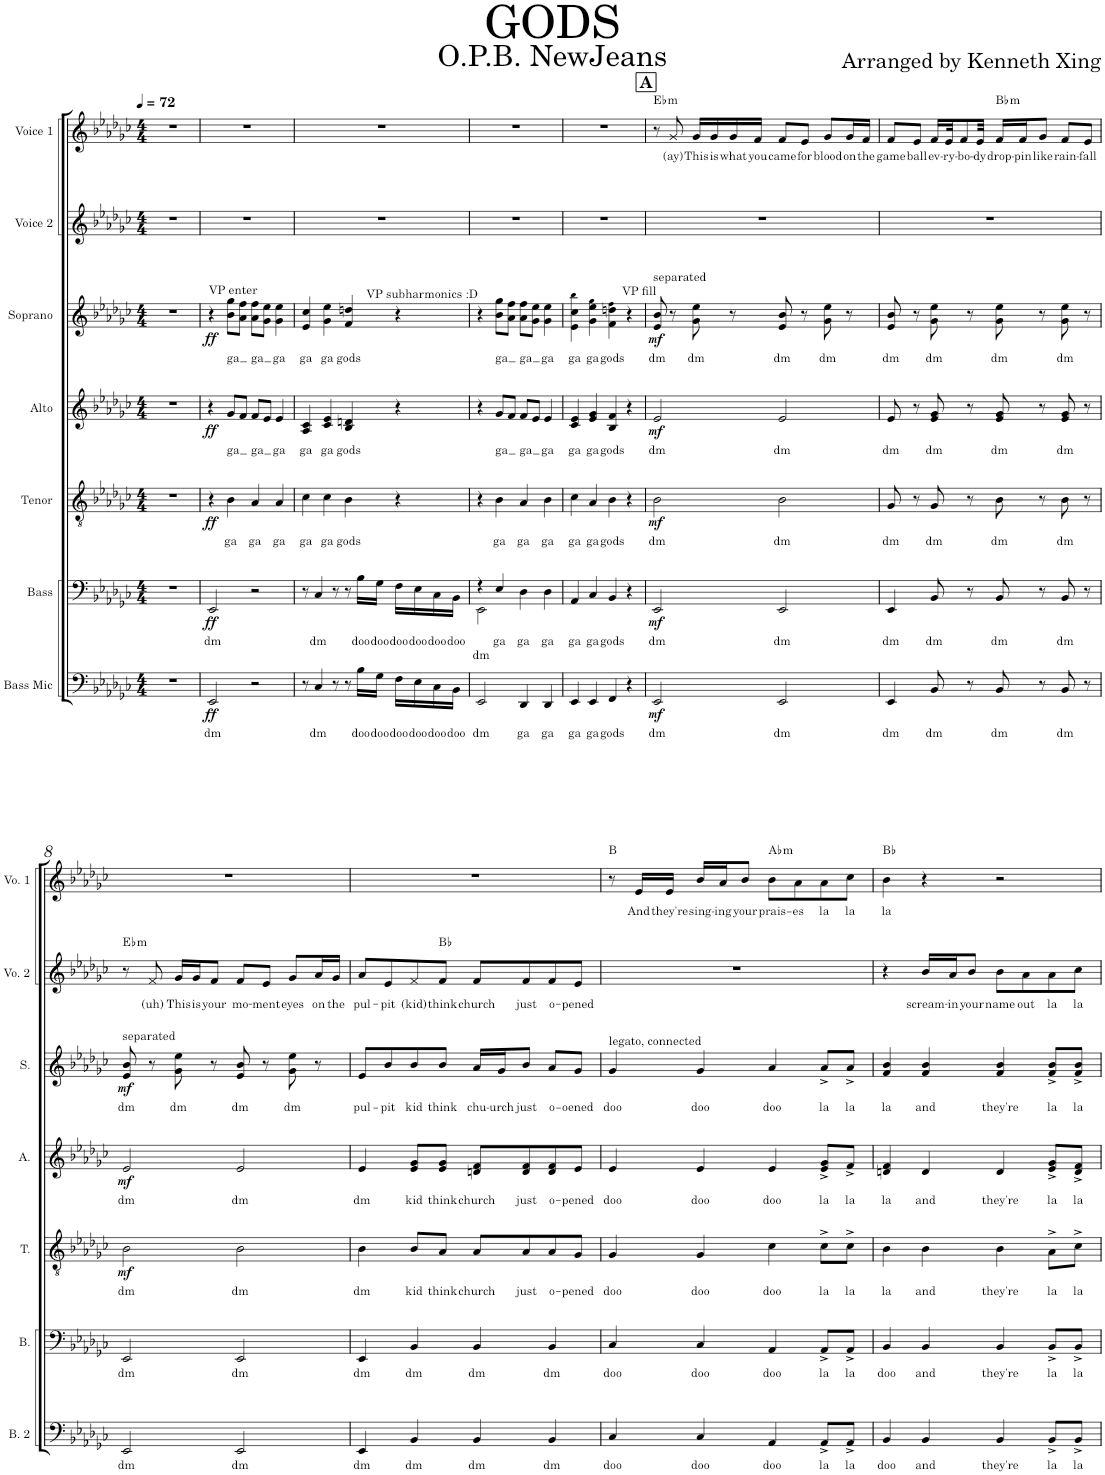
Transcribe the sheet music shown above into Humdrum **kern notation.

**kern	**text	**dynam	**kern	**text	**text	**dynam	**kern	**text	**dynam	**kern	**text	**dynam	**kern	**text	**dynam	**kern	**text	**harte	**kern	**text	**harte
*part7	*part7	*part7	*part6	*part6	*part6	*part6	*part5	*part5	*part5	*part4	*part4	*part4	*part3	*part3	*part3	*part2	*part2	*part2	*part1	*part1	*part1
*staff7	*staff7	*staff7	*staff6	*staff6	*staff6	*staff6	*staff5	*staff5	*staff5	*staff4	*staff4	*staff4	*staff3	*staff3	*staff3	*staff2	*staff2	*	*staff1	*staff1	*
*I"Bass Mic	*	*	*I"Bass	*	*	*	*I"Tenor	*	*	*I"Alto	*	*	*I"Soprano	*	*	*I"Voice 2	*	*	*I"Voice 1	*	*
*I'B. 2	*	*	*I'B.	*	*	*	*I'T.	*	*	*I'A.	*	*	*I'S.	*	*	*I'Vo. 2	*	*	*I'Vo. 1	*	*
*clefF4	*	*	*clefF4	*	*	*	*clefGv2	*	*	*clefG2	*	*	*clefG2	*	*	*clefG2	*	*	*clefG2	*	*
*k[b-e-a-d-g-c-]	*	*	*k[b-e-a-d-g-c-]	*	*	*	*k[b-e-a-d-g-c-]	*	*	*k[b-e-a-d-g-c-]	*	*	*k[b-e-a-d-g-c-]	*	*	*k[b-e-a-d-g-c-]	*	*	*k[b-e-a-d-g-c-]	*	*
*M4/4	*	*	*M4/4	*	*	*	*M4/4	*	*	*M4/4	*	*	*M4/4	*	*	*M4/4	*	*	*M4/4	*	*
*MM72	*	*	*MM72	*	*	*	*MM72	*	*	*MM72	*	*	*MM72	*	*	*MM72	*	*	*MM72	*	*
=1	=1	=1	=1	=1	=1	=1	=1	=1	=1	=1	=1	=1	=1	=1	=1	=1	=1	=1	=1	=1	=1
1r	.	.	1r	.	.	.	1r	.	.	1r	.	.	1r	.	.	1r	.	.	1r	.	.
=2	=2	=2	=2	=2	=2	=2	=2	=2	=2	=2	=2	=2	=2	=2	=2	=2	=2	=2	=2	=2	=2
!	!	!	!	!	!	!	!	!	!	!	!	!	!LO:TX:a:t=VP enter	!	!	!	!	!	!	!	!
!	!LO:LY:b	!LO:DY:b	!	!LO:LY:b	!	!LO:DY:b	!	!	!LO:DY:b	!	!	!LO:DY:b	!	!	!LO:DY:b	!	!	!	!	!	!
2EE-/	dm	ff	2EE-/	dm	.	ff	4r	.	ff	4r	.	ff	4r	.	ff	1r	.	.	1r	.	.
!	!	!	!	!	!	!	!	!LO:LY:b	!	!	!LO:LY:b	!	!	!LO:LY:b	!	!	!	!	!	!	!
.	.	.	.	.	.	.	4B-\	ga	.	8g-/L	ga	.	8b-\ 8gg-\L	ga	.	.	.	.	.	.	.
.	.	.	.	.	.	.	.	.	.	8f/J	.	.	8a-\ 8ff\J	.	.	.	.	.	.	.	.
!	!	!	!	!	!	!	!	!LO:LY:b	!	!	!LO:LY:b	!	!	!LO:LY:b	!	!	!	!	!	!	!
2r	.	.	2r	.	.	.	4A-/	ga	.	8f/L	ga	.	8a-\ 8ff\L	ga	.	.	.	.	.	.	.
.	.	.	.	.	.	.	.	.	.	8e-/J	.	.	8g-\ 8ee-\J	.	.	.	.	.	.	.	.
!	!	!	!	!	!	!	!	!LO:LY:b	!	!	!LO:LY:b	!	!	!LO:LY:b	!	!	!	!	!	!	!
.	.	.	.	.	.	.	4A-/	ga	.	4e-/	ga	.	4g-\ 4ee-\	ga	.	.	.	.	.	.	.
=3	=3	=3	=3	=3	=3	=3	=3	=3	=3	=3	=3	=3	=3	=3	=3	=3	=3	=3	=3	=3	=3
!	!	!	!	!	!	!	!	!	!	!	!	!	!LO:TX:a:t=VP subharmonics &colon;D	!	!	!	!	!	!	!	!
!	!	!	!	!	!	!	!	!LO:LY:b	!	!	!LO:LY:b	!	!	!LO:LY:b	!	!	!	!	!	!	!
8r	.	.	8r	.	.	.	4c-\	ga	.	4A-/ 4c-/	ga	.	4e-/ 4cc-/	ga	.	1r	.	.	1r	.	.
!	!LO:LY:b	!	!	!LO:LY:b	!	!	!	!	!	!	!	!	!	!	!	!	!	!	!	!	!
4C-/	dm	.	4C-/	dm	.	.	.	.	.	.	.	.	.	.	.	.	.	.	.	.	.
!	!	!	!	!	!	!	!	!LO:LY:b	!	!	!LO:LY:b	!	!	!LO:LY:b	!	!	!	!	!	!	!
.	.	.	.	.	.	.	4c-\	ga	.	4c-/ 4e-/	ga	.	4g-\ 4ee-\	ga	.	.	.	.	.	.	.
8r	.	.	8r	.	.	.	.	.	.	.	.	.	.	.	.	.	.	.	.	.	.
!	!	!	!	!	!	!	!	!LO:LY:b	!	!	!LO:LY:b	!	!	!LO:LY:b	!	!	!	!	!	!	!
8r	.	.	8r	.	.	.	4B-\	gods	.	4B-/ 4dn/	gods	.	4f/ 4ddn/	gods	.	.	.	.	.	.	.
!	!LO:LY:b	!	!	!LO:LY:b	!	!	!	!	!	!	!	!	!	!	!	!	!	!	!	!	!
16B-\LL	doo	.	16B-\LL	doo	.	.	.	.	.	.	.	.	.	.	.	.	.	.	.	.	.
!	!LO:LY:b	!	!	!LO:LY:b	!	!	!	!	!	!	!	!	!	!	!	!	!	!	!	!	!
16G-\JJ	doo	.	16G-\JJ	doo	.	.	.	.	.	.	.	.	.	.	.	.	.	.	.	.	.
!	!LO:LY:b	!	!	!LO:LY:b	!	!	!	!	!	!	!	!	!	!	!	!	!	!	!	!	!
16F\LL	doo	.	16F\LL	doo	.	.	4r	.	.	4r	.	.	4r	.	.	.	.	.	.	.	.
!	!LO:LY:b	!	!	!LO:LY:b	!	!	!	!	!	!	!	!	!	!	!	!	!	!	!	!	!
16E-\	doo	.	16E-\	doo	.	.	.	.	.	.	.	.	.	.	.	.	.	.	.	.	.
!	!LO:LY:b	!	!	!LO:LY:b	!	!	!	!	!	!	!	!	!	!	!	!	!	!	!	!	!
16C-\	doo	.	16C-\	doo	.	.	.	.	.	.	.	.	.	.	.	.	.	.	.	.	.
!	!LO:LY:b	!	!	!LO:LY:b	!	!	!	!	!	!	!	!	!	!	!	!	!	!	!	!	!
16BB-\JJ	doo	.	16BB-\JJ	doo	.	.	.	.	.	.	.	.	.	.	.	.	.	.	.	.	.
=4	=4	=4	=4	=4	=4	=4	=4	=4	=4	=4	=4	=4	=4	=4	=4	=4	=4	=4	=4	=4	=4
!	!LO:LY:b	!	!	!	!LO:LY:b	!	!	!	!	!	!	!	!	!	!	!	!	!	!	!	!
*	*	*	*^	*	*	*	*	*	*	*	*	*	*	*	*	*	*	*	*	*	*
2EE-/	dm	.	4r	2EE-\	.	dm	.	4r	.	.	4r	.	.	4r	.	.	1r	.	.	1r	.	.
!	!	!	!	!	!LO:LY:b	!	!	!	!LO:LY:b	!	!	!LO:LY:b	!	!	!LO:LY:b	!	!	!	!	!	!	!
.	.	.	4E-/	.	ga	.	.	4B-\	ga	.	8g-/L	ga	.	8b-\ 8gg-\L	ga	.	.	.	.	.	.	.
.	.	.	.	.	.	.	.	.	.	.	8f/J	.	.	8a-\ 8ff\J	.	.	.	.	.	.	.	.
!	!LO:LY:b	!	!	!	!LO:LY:b	!	!	!	!LO:LY:b	!	!	!LO:LY:b	!	!	!LO:LY:b	!	!	!	!	!	!	!
4DD-/	ga	.	4D-\	2ryy	ga	.	.	4A-/	ga	.	8f/L	ga	.	8a-\ 8ff\L	ga	.	.	.	.	.	.	.
.	.	.	.	.	.	.	.	.	.	.	8e-/J	.	.	8g-\ 8ee-\J	.	.	.	.	.	.	.	.
!	!LO:LY:b	!	!	!	!LO:LY:b	!	!	!	!LO:LY:b	!	!	!LO:LY:b	!	!	!LO:LY:b	!	!	!	!	!	!	!
4DD-/	ga	.	4D-\	.	ga	.	.	4B-\	ga	.	4e-/	ga	.	4g-\ 4ee-\	ga	.	.	.	.	.	.	.
*	*	*	*v	*v	*	*	*	*	*	*	*	*	*	*	*	*	*	*	*	*	*	*
=5	=5	=5	=5	=5	=5	=5	=5	=5	=5	=5	=5	=5	=5	=5	=5	=5	=5	=5	=5	=5	=5
!	!LO:LY:b	!	!	!LO:LY:b	!	!	!	!LO:LY:b	!	!	!LO:LY:b	!	!	!LO:LY:b	!	!	!	!	!	!	!
4EE-/	ga	.	4AA-/	ga	.	.	4c-\	ga	.	4c-/ 4e-/	ga	.	4e-\ 4cc-\ 4bb-!\	ga	.	1r	.	.	1r	.	.
!	!LO:LY:b	!	!	!LO:LY:b	!	!	!	!LO:LY:b	!	!	!LO:LY:b	!	!	!LO:LY:b	!	!	!	!	!	!	!
4EE-/	ga	.	4C-/	ga	.	.	4A-/	ga	.	4e-/ 4g-/	ga	.	4g-\ 4ee-\ 4gg-!\	ga	.	.	.	.	.	.	.
!	!LO:LY:b	!	!	!LO:LY:b	!	!	!	!LO:LY:b	!	!	!LO:LY:b	!	!	!LO:LY:b	!	!	!	!	!	!	!
4FF/	gods	.	4BB-/	gods	.	.	4B-\	gods	.	4B-/ 4f/	gods	.	4f\ 4ddn\ 4ff!\	gods	.	.	.	.	.	.	.
!	!	!	!	!	!	!	!	!	!	!	!	!	!LO:TX:a:t=VP fill	!	!	!	!	!	!	!	!
4r	.	.	4r	.	.	.	4r	.	.	4r	.	.	4r	.	.	.	.	.	.	.	.
!!LO:REH:place=s1:a:B:cj:fs=14:t=A
=6	=6	=6	=6	=6	=6	=6	=6	=6	=6	=6	=6	=6	=6	=6	=6	=6	=6	=6	=6	=6	=6
!	!	!	!	!	!	!	!	!	!	!	!	!	!LO:TX:a:t=separated	!	!	!	!	!	!	!	!
!	!LO:LY:b	!LO:DY:b	!	!LO:LY:b	!	!LO:DY:b	!	!LO:LY:b	!LO:DY:b	!	!LO:LY:b	!LO:DY:b	!	!LO:LY:b	!LO:DY:b	!	!	!	!	!	!LO:H:kt=m
2EE-/	dm	mf	2EE-/	dm	.	mf	2B-\	dm	mf	2e-/	dm	mf	8e-/ 8b-/	dm	mf	1r	.	.	8r	.	Eb:min
!	!	!	!	!	!	!	!	!	!	!	!	!	!	!	!	!	!	!	!	!LO:LY:b	!
.	.	.	.	.	.	.	.	.	.	.	.	.	8r	.	.	.	.	.	8g-/	(ay)	.
!	!	!	!	!	!	!	!	!	!	!	!	!	!	!LO:LY:b	!	!	!	!	!	!LO:LY:b	!
.	.	.	.	.	.	.	.	.	.	.	.	.	8g-\ 8ee-\	dm	.	.	.	.	16g-/LL	This	.
!	!	!	!	!	!	!	!	!	!	!	!	!	!	!	!	!	!	!	!	!LO:LY:b	!
.	.	.	.	.	.	.	.	.	.	.	.	.	.	.	.	.	.	.	16g-/	is	.
!	!	!	!	!	!	!	!	!	!	!	!	!	!	!	!	!	!	!	!	!LO:LY:b	!
.	.	.	.	.	.	.	.	.	.	.	.	.	8r	.	.	.	.	.	16g-/	what	.
!	!	!	!	!	!	!	!	!	!	!	!	!	!	!	!	!	!	!	!	!LO:LY:b	!
.	.	.	.	.	.	.	.	.	.	.	.	.	.	.	.	.	.	.	16f/JJ	you	.
!	!LO:LY:b	!	!	!LO:LY:b	!	!	!	!LO:LY:b	!	!	!LO:LY:b	!	!	!LO:LY:b	!	!	!	!	!	!LO:LY:b	!
2EE-/	dm	.	2EE-/	dm	.	.	2B-\	dm	.	2e-/	dm	.	8e-/ 8b-/	dm	.	.	.	.	8f/L	came	.
!	!	!	!	!	!	!	!	!	!	!	!	!	!	!	!	!	!	!	!	!LO:LY:b	!
.	.	.	.	.	.	.	.	.	.	.	.	.	8r	.	.	.	.	.	8e-/J	for	.
!	!	!	!	!	!	!	!	!	!	!	!	!	!	!LO:LY:b	!	!	!	!	!	!LO:LY:b	!
.	.	.	.	.	.	.	.	.	.	.	.	.	8g-\ 8ee-\	dm	.	.	.	.	8g-/L	blood	.
!	!	!	!	!	!	!	!	!	!	!	!	!	!	!	!	!	!	!	!	!LO:LY:b	!
.	.	.	.	.	.	.	.	.	.	.	.	.	8r	.	.	.	.	.	16g-/L	on	.
!	!	!	!	!	!	!	!	!	!	!	!	!	!	!	!	!	!	!	!	!LO:LY:b	!
.	.	.	.	.	.	.	.	.	.	.	.	.	.	.	.	.	.	.	16f/JJ	the	.
=7	=7	=7	=7	=7	=7	=7	=7	=7	=7	=7	=7	=7	=7	=7	=7	=7	=7	=7	=7	=7	=7
!	!LO:LY:b	!	!	!LO:LY:b	!	!	!	!LO:LY:b	!	!	!LO:LY:b	!	!	!LO:LY:b	!	!	!	!	!	!LO:LY:b	!
4EE-/	dm	.	4EE-/	dm	.	.	8G-/	dm	.	8e-/	dm	.	8e-/ 8b-/	dm	.	1r	.	.	8f/L	game	.
!	!	!	!	!	!	!	!	!	!	!	!	!	!	!	!	!	!	!	!	!LO:LY:b	!
.	.	.	.	.	.	.	8r	.	.	8r	.	.	8r	.	.	.	.	.	8e-/J	ball	.
!	!LO:LY:b	!	!	!LO:LY:b	!	!	!	!LO:LY:b	!	!	!LO:LY:b	!	!	!LO:LY:b	!	!	!	!	!	!LO:LY:b	!
8BB-/	dm	.	8BB-/	dm	.	.	8G-/	dm	.	8e-/ 8g-/	dm	.	8g-\ 8ee-\	dm	.	.	.	.	16f/LL	ev-	.
!	!	!	!	!	!	!	!	!	!	!	!	!	!	!	!	!	!	!	!	!LO:LY:b	!
.	.	.	.	.	.	.	.	.	.	.	.	.	.	.	.	.	.	.	32e-/JK	-ry-	.
!	!	!	!	!	!	!	!	!	!	!	!	!	!	!	!	!	!	!	!	!LO:LY:b	!
.	.	.	.	.	.	.	.	.	.	.	.	.	.	.	.	.	.	.	8f/	-bo-	.
8r	.	.	8r	.	.	.	8r	.	.	8r	.	.	8r	.	.	.	.	.	.	.	.
!	!	!	!	!	!	!	!	!	!	!	!	!	!	!	!	!	!	!	!	!LO:LY:b	!
.	.	.	.	.	.	.	.	.	.	.	.	.	.	.	.	.	.	.	32e-/Jkk	-dy	.
!	!LO:LY:b	!	!	!LO:LY:b	!	!	!	!LO:LY:b	!	!	!LO:LY:b	!	!	!LO:LY:b	!	!	!	!	!	!LO:LY:b	!LO:H:kt=m
8BB-/	dm	.	8BB-/	dm	.	.	8B-\	dm	.	8e-/ 8g-/	dm	.	8g-\ 8ee-\	dm	.	.	.	.	16f/LL	drop-	Bb:min
!	!	!	!	!	!	!	!	!	!	!	!	!	!	!	!	!	!	!	!	!LO:LY:b	!
.	.	.	.	.	.	.	.	.	.	.	.	.	.	.	.	.	.	.	16f/J	-pin	.
!	!	!	!	!	!	!	!	!	!	!	!	!	!	!	!	!	!	!	!	!LO:LY:b	!
8r	.	.	8r	.	.	.	8r	.	.	8r	.	.	8r	.	.	.	.	.	8g-/J	like	.
!	!LO:LY:b	!	!	!LO:LY:b	!	!	!	!LO:LY:b	!	!	!LO:LY:b	!	!	!LO:LY:b	!	!	!	!	!	!LO:LY:b	!
8BB-/	dm	.	8BB-/	dm	.	.	8B-\	dm	.	8e-/ 8g-/	dm	.	8g-\ 8ee-\	dm	.	.	.	.	8f/L	rain-	.
!	!	!	!	!	!	!	!	!	!	!	!	!	!	!	!	!	!	!	!	!LO:LY:b	!
8r	.	.	8r	.	.	.	8r	.	.	8r	.	.	8r	.	.	.	.	.	8e-/J	-fall	.
!!LO:LB:g=z
=8	=8	=8	=8	=8	=8	=8	=8	=8	=8	=8	=8	=8	=8	=8	=8	=8	=8	=8	=8	=8	=8
!	!	!	!	!	!	!	!	!	!	!	!	!	!LO:TX:a:t=separated	!	!	!	!	!	!	!	!
!	!LO:LY:b	!	!	!LO:LY:b	!	!	!	!LO:LY:b	!LO:DY:b	!	!LO:LY:b	!LO:DY:b	!	!LO:LY:b	!LO:DY:b	!	!	!LO:H:kt=m	!	!	!
2EE-/	dm	.	2EE-/	dm	.	.	2B-\	dm	mf	2e-/	dm	mf	8e-/ 8b-/	dm	mf	8r	.	Eb:min	1r	.	.
!	!	!	!	!	!	!	!	!	!	!	!	!	!	!	!	!	!LO:LY:b	!	!	!	!
.	.	.	.	.	.	.	.	.	.	.	.	.	8r	.	.	8f/	(uh)	.	.	.	.
!	!	!	!	!	!	!	!	!	!	!	!	!	!	!LO:LY:b	!	!	!LO:LY:b	!	!	!	!
.	.	.	.	.	.	.	.	.	.	.	.	.	8g-\ 8ee-\	dm	.	16g-/LL	This	.	.	.	.
!	!	!	!	!	!	!	!	!	!	!	!	!	!	!	!	!	!LO:LY:b	!	!	!	!
.	.	.	.	.	.	.	.	.	.	.	.	.	.	.	.	16g-/J	is	.	.	.	.
!	!	!	!	!	!	!	!	!	!	!	!	!	!	!	!	!	!LO:LY:b	!	!	!	!
.	.	.	.	.	.	.	.	.	.	.	.	.	8r	.	.	8f/J	your	.	.	.	.
!	!LO:LY:b	!	!	!LO:LY:b	!	!	!	!LO:LY:b	!	!	!LO:LY:b	!	!	!LO:LY:b	!	!	!LO:LY:b	!	!	!	!
2EE-/	dm	.	2EE-/	dm	.	.	2B-\	dm	.	2e-/	dm	.	8e-/ 8b-/	dm	.	8f/L	mo-	.	.	.	.
!	!	!	!	!	!	!	!	!	!	!	!	!	!	!	!	!	!LO:LY:b	!	!	!	!
.	.	.	.	.	.	.	.	.	.	.	.	.	8r	.	.	8e-/J	-ment	.	.	.	.
!	!	!	!	!	!	!	!	!	!	!	!	!	!	!LO:LY:b	!	!	!LO:LY:b	!	!	!	!
.	.	.	.	.	.	.	.	.	.	.	.	.	8g-\ 8ee-\	dm	.	8g-/L	eyes	.	.	.	.
!	!	!	!	!	!	!	!	!	!	!	!	!	!	!	!	!	!LO:LY:b	!	!	!	!
.	.	.	.	.	.	.	.	.	.	.	.	.	8r	.	.	16a-/L	on	.	.	.	.
!	!	!	!	!	!	!	!	!	!	!	!	!	!	!	!	!	!LO:LY:b	!	!	!	!
.	.	.	.	.	.	.	.	.	.	.	.	.	.	.	.	16g-/JJ	the	.	.	.	.
=9	=9	=9	=9	=9	=9	=9	=9	=9	=9	=9	=9	=9	=9	=9	=9	=9	=9	=9	=9	=9	=9
!	!LO:LY:b	!	!	!LO:LY:b	!	!	!	!LO:LY:b	!	!	!LO:LY:b	!	!	!LO:LY:b	!	!	!LO:LY:b	!	!	!	!
4EE-/	dm	.	4EE-/	dm	.	.	4B-\	dm	.	4e-/	dm	.	8e-/L	pul-	.	8a-/L	pul-	.	1r	.	.
!	!	!	!	!	!	!	!	!	!	!	!	!	!	!LO:LY:b	!	!	!LO:LY:b	!	!	!	!
.	.	.	.	.	.	.	.	.	.	.	.	.	8b-/	-pit	.	8e-/	-pit	.	.	.	.
!	!LO:LY:b	!	!	!LO:LY:b	!	!	!	!LO:LY:b	!	!	!LO:LY:b	!	!	!LO:LY:b	!	!	!LO:LY:b	!	!	!	!
4BB-/	dm	.	4BB-/	dm	.	.	8B-/L	kid	.	8e-/ 8g-/L	kid	.	8b-/	kid	.	8f/	(kid)	.	.	.	.
!	!	!	!	!	!	!	!	!LO:LY:b	!	!	!LO:LY:b	!	!	!LO:LY:b	!	!	!LO:LY:b	!	!	!	!
.	.	.	.	.	.	.	8A-/J	think	.	8e-/ 8g-/J	think	.	8b-/J	think	.	8f/J	think	Bb:maj	.	.	.
!	!LO:LY:b	!	!	!LO:LY:b	!	!	!	!LO:LY:b	!	!	!LO:LY:b	!	!	!LO:LY:b	!	!	!LO:LY:b	!	!	!	!
4BB-/	dm	.	4BB-/	dm	.	.	8A-/L	church	.	8dn/ 8f/L	church	.	16a-/LL	chu-	.	8f/L	church	.	.	.	.
!	!	!	!	!	!	!	!	!	!	!	!	!	!	!LO:LY:b	!	!	!	!	!	!	!
.	.	.	.	.	.	.	.	.	.	.	.	.	16g-/J	-urch	.	.	.	.	.	.	.
!	!	!	!	!	!	!	!	!LO:LY:b	!	!	!LO:LY:b	!	!	!LO:LY:b	!	!	!LO:LY:b	!	!	!	!
.	.	.	.	.	.	.	8A-/	just	.	8d/ 8f/	just	.	8b-/J	just	.	8f/	just	.	.	.	.
!	!LO:LY:b	!	!	!LO:LY:b	!	!	!	!LO:LY:b	!	!	!LO:LY:b	!	!	!LO:LY:b	!	!	!LO:LY:b	!	!	!	!
4BB-/	dm	.	4BB-/	dm	.	.	8A-/	o-	.	8d/ 8f/	o-	.	8a-/L	o-	.	8f/	o-	.	.	.	.
!	!	!	!	!	!	!	!	!LO:LY:b	!	!	!LO:LY:b	!	!	!LO:LY:b	!	!	!LO:LY:b	!	!	!	!
.	.	.	.	.	.	.	8G-/J	-pened	.	8e-/J	-pened	.	8g-/J	-oened	.	8e-/J	-pened	.	.	.	.
=10	=10	=10	=10	=10	=10	=10	=10	=10	=10	=10	=10	=10	=10	=10	=10	=10	=10	=10	=10	=10	=10
!	!	!	!	!	!	!	!	!	!	!	!	!	!LO:TX:a:t=legato, connected	!	!	!	!	!	!	!	!
!	!LO:LY:b	!	!	!LO:LY:b	!	!	!	!LO:LY:b	!	!	!LO:LY:b	!	!	!LO:LY:b	!	!	!	!	!	!	!
4C-/	doo	.	4C-/	doo	.	.	4G-/	doo	.	4e-/	doo	.	4g-/	doo	.	1r	.	.	8r	.	B:maj
!	!	!	!	!	!	!	!	!	!	!	!	!	!	!	!	!	!	!	!	!LO:LY:b	!
.	.	.	.	.	.	.	.	.	.	.	.	.	.	.	.	.	.	.	16e-/LL	And	.
!	!	!	!	!	!	!	!	!	!	!	!	!	!	!	!	!	!	!	!	!LO:LY:b	!
.	.	.	.	.	.	.	.	.	.	.	.	.	.	.	.	.	.	.	16e-/JJ	they're	.
!	!LO:LY:b	!	!	!LO:LY:b	!	!	!	!LO:LY:b	!	!	!LO:LY:b	!	!	!LO:LY:b	!	!	!	!	!	!LO:LY:b	!
4C-/	doo	.	4C-/	doo	.	.	4G-/	doo	.	4e-/	doo	.	4g-/	doo	.	.	.	.	16b-/LL	sing-	.
!	!	!	!	!	!	!	!	!	!	!	!	!	!	!	!	!	!	!	!	!LO:LY:b	!
.	.	.	.	.	.	.	.	.	.	.	.	.	.	.	.	.	.	.	16a-/J	-ing	.
!	!	!	!	!	!	!	!	!	!	!	!	!	!	!	!	!	!	!	!	!LO:LY:b	!
.	.	.	.	.	.	.	.	.	.	.	.	.	.	.	.	.	.	.	8b-/J	your	.
!	!LO:LY:b	!	!	!LO:LY:b	!	!	!	!LO:LY:b	!	!	!LO:LY:b	!	!	!LO:LY:b	!	!	!	!	!	!LO:LY:b	!LO:H:kt=m
4AA-/	doo	.	4AA-/	doo	.	.	4c-\	doo	.	4e-/	doo	.	4a-/	doo	.	.	.	.	8b-\L	prais-	Ab:min
!	!	!	!	!	!	!	!	!	!	!	!	!	!	!	!	!	!	!	!	!LO:LY:b	!
.	.	.	.	.	.	.	.	.	.	.	.	.	.	.	.	.	.	.	8a-\	-es	.
!	!LO:LY:b	!	!	!LO:LY:b	!	!	!	!LO:LY:b	!	!	!LO:LY:b	!	!	!LO:LY:b	!	!	!	!	!	!LO:LY:b	!
8AA-^/L	la	.	8AA-^/L	la	.	.	8c-^\L	la	.	8e-/^ 8g-/^L	la	.	8a-^/L	la	.	.	.	.	8a-\	la	.
!	!LO:LY:b	!	!	!LO:LY:b	!	!	!	!LO:LY:b	!	!	!LO:LY:b	!	!	!LO:LY:b	!	!	!	!	!	!LO:LY:b	!
8AA-^/J	la	.	8AA-^/J	la	.	.	8c-^\J	la	.	8f^/J	la	.	8a-^/J	la	.	.	.	.	8cc-\J	la	.
=11	=11	=11	=11	=11	=11	=11	=11	=11	=11	=11	=11	=11	=11	=11	=11	=11	=11	=11	=11	=11	=11
!	!LO:LY:b	!	!	!LO:LY:b	!	!	!	!LO:LY:b	!	!	!LO:LY:b	!	!	!LO:LY:b	!	!	!	!	!	!LO:LY:b	!
4BB-/	doo	.	4BB-/	doo	.	.	4B-\	la	.	4dn/ 4f/	la	.	4f/ 4b-/	la	.	4r	.	.	4b-\	la	Bb:maj
!	!LO:LY:b	!	!	!LO:LY:b	!	!	!	!LO:LY:b	!	!	!LO:LY:b	!	!	!LO:LY:b	!	!	!LO:LY:b	!	!	!	!
4BB-/	and	.	4BB-/	and	.	.	4B-\	and	.	4d/	and	.	4f/ 4b-/	and	.	16b-/LL	scream-	.	4r	.	.
!	!	!	!	!	!	!	!	!	!	!	!	!	!	!	!	!	!LO:LY:b	!	!	!	!
.	.	.	.	.	.	.	.	.	.	.	.	.	.	.	.	16a-/J	-in	.	.	.	.
!	!	!	!	!	!	!	!	!	!	!	!	!	!	!	!	!	!LO:LY:b	!	!	!	!
.	.	.	.	.	.	.	.	.	.	.	.	.	.	.	.	8b-/J	your	.	.	.	.
!	!LO:LY:b	!	!	!LO:LY:b	!	!	!	!LO:LY:b	!	!	!LO:LY:b	!	!	!LO:LY:b	!	!	!LO:LY:b	!	!	!	!
4BB-/	they're	.	4BB-/	they're	.	.	4B-\	they're	.	4d/	they're	.	4f/ 4b-/	they're	.	8b-\L	name	.	2r	.	.
!	!	!	!	!	!	!	!	!	!	!	!	!	!	!	!	!	!LO:LY:b	!	!	!	!
.	.	.	.	.	.	.	.	.	.	.	.	.	.	.	.	8a-\	out	.	.	.	.
!	!LO:LY:b	!	!	!LO:LY:b	!	!	!	!LO:LY:b	!	!	!LO:LY:b	!	!	!LO:LY:b	!	!	!LO:LY:b	!	!	!	!
8BB-^/L	la	.	8BB-^/L	la	.	.	8A-^\L	la	.	8e-/^ 8g-/^L	la	.	8f/^ 8b-/^L	la	.	8a-\	la	.	.	.	.
!	!LO:LY:b	!	!	!LO:LY:b	!	!	!	!LO:LY:b	!	!	!LO:LY:b	!	!	!LO:LY:b	!	!	!LO:LY:b	!	!	!	!
8BB-^/J	la	.	8BB-^/J	la	.	.	8c-^\J	la	.	8d/^ 8f/^J	la	.	8f/^ 8b-/^J	la	.	8cc-\J	la	.	.	.	.
=	=	=	=	=	=	=	=	=	=	=	=	=	=	=	=	=	=	=	=	=	=
*-	*-	*-	*-	*-	*-	*-	*-	*-	*-	*-	*-	*-	*-	*-	*-	*-	*-	*-	*-	*-	*-
